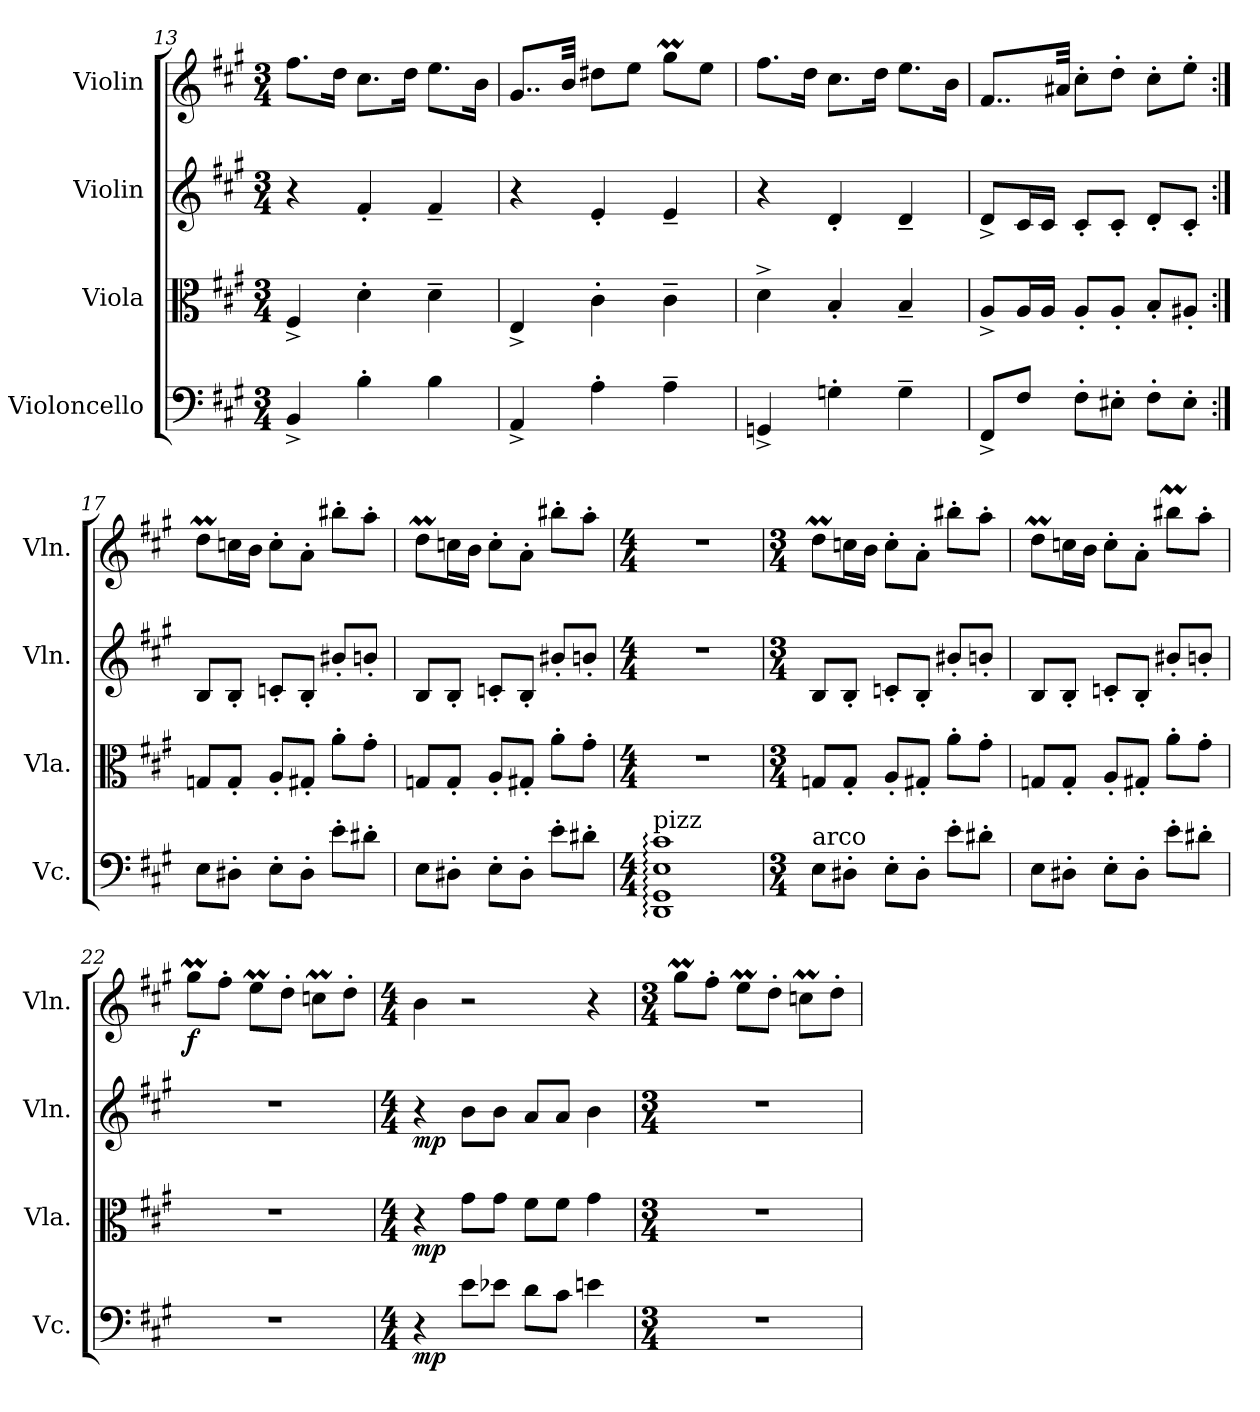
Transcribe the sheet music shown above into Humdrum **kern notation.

**kern	**dynam	**kern	**dynam	**kern	**dynam	**kern	**dynam
*part4	*part4	*part3	*part3	*part2	*part2	*part1	*part1
*staff4	*staff4	*staff3	*staff3	*staff2	*staff2	*staff1	*staff1
*I"Violoncello	*	*I"Viola	*	*I"Violin	*	*I"Violin	*
*I'Vc.	*	*I'Vla.	*	*I'Vln.	*	*I'Vln.	*
*clefF4	*	*clefC3	*	*clefG2	*	*clefG2	*
*k[f#c#g#]	*	*k[f#c#g#]	*	*k[f#c#g#]	*	*k[f#c#g#]	*
*M3/4	*	*M3/4	*	*M3/4	*	*M3/4	*
=13	=13	=13	=13	=13	=13	=13	=13
4BB^/	.	4F#^/	.	4r	.	8.ff#\L	.
.	.	.	.	.	.	16dd\Jk	.
4B'\	.	4d'\	.	4f#'/	.	8.cc#\L	.
.	.	.	.	.	.	16dd\Jk	.
4B\	.	4d~\	.	4f#~/	.	8.ee\L	.
.	.	.	.	.	.	16b\Jk	.
=14	=14	=14	=14	=14	=14	=14	=14
4AA^/	.	4E^/	.	4r	.	8..g#/L	.
.	.	.	.	.	.	32b/Jkk	.
4A'\	.	4c#'\	.	4e'/	.	8dd#X\L	.
.	.	.	.	.	.	8ee\J	.
4A~\	.	4c#~\	.	4e~/	.	8gg#m\L	.
.	.	.	.	.	.	8ee\J	.
!!LO:PB:g=z
=15	=15	=15	=15	=15	=15	=15	=15
4GGn^/	.	4d^\	.	4r	.	8.ff#\L	.
.	.	.	.	.	.	16dd\Jk	.
4Gn'\	.	4B'/	.	4d'/	.	8.cc#\L	.
.	.	.	.	.	.	16dd\Jk	.
4G~\	.	4B~/	.	4d~/	.	8.ee\L	.
.	.	.	.	.	.	16b\Jk	.
=16	=16	=16	=16	=16	=16	=16	=16
8FF#^/L	.	8A^/L	.	8d^/L	.	8..f#/L	.
8F#/J	.	16A/L	.	16c#/L	.	.	.
.	.	16A/JJ	.	16c#/JJ	.	.	.
.	.	.	.	.	.	32a#X/Jkk	.
8F#'\L	.	8A'/L	.	8c#'/L	.	8cc#'\L	.
8E#X'\J	.	8A'/J	.	8c#'/J	.	8dd'\J	.
8F#'\L	.	8B'/L	.	8d'/L	.	8cc#'\L	.
8E#'\J	.	8A#X'/J	.	8c#'/J	.	8ee'\J	.
=17:|!	=17:|!	=17:|!	=17:|!	=17:|!	=17:|!	=17:|!	=17:|!
8E\L	.	8Gn/L	.	8B/L	.	8ddM\L	.
8D#X'\J	.	8G'/J	.	8B'/J	.	16ccn\L	.
.	.	.	.	.	.	16b\JJ	.
8E'\L	.	8A'/L	.	8cn'/L	.	8cc'\L	.
8D#'\J	.	8G#X'/J	.	8B'/J	.	8a'\J	.
8e'\L	.	8a'\L	.	8b#X'/L	.	8bb#X'\L	.
8d#X'\J	.	8g#'\J	.	8bn'/J	.	8aa'\J	.
=18	=18	=18	=18	=18	=18	=18	=18
8E\L	.	8Gn/L	.	8B/L	.	8ddM\L	.
8D#X'\J	.	8G'/J	.	8B'/J	.	16ccn\L	.
.	.	.	.	.	.	16b\JJ	.
8E'\L	.	8A'/L	.	8cn'/L	.	8cc'\L	.
8D#'\J	.	8G#X'/J	.	8B'/J	.	8a'\J	.
8e'\L	.	8a'\L	.	8b#X'/L	.	8bb#X'\L	.
8d#X'\J	.	8g#'\J	.	8bn'/J	.	8aa'\J	.
!!LO:LB:g=z
=19	=19	=19	=19	=19	=19	=19	=19
*M4/4	*	*M4/4	*	*M4/4	*	*M4/4	*
!LO:TX:a:t=pizz	!	!	!	!	!	!	!
1DD: 1GG#: 1E: 1c#:	.	1r	.	1r	.	1r	.
=20	=20	=20	=20	=20	=20	=20	=20
*M3/4	*	*M3/4	*	*M3/4	*	*M3/4	*
!LO:TX:a:t=arco	!	!	!	!	!	!	!
8E\L	.	8Gn/L	.	8B/L	.	8ddM\L	.
8D#X'\J	.	8G'/J	.	8B'/J	.	16ccn\L	.
.	.	.	.	.	.	16b\JJ	.
8E'\L	.	8A'/L	.	8cn'/L	.	8cc'\L	.
8D#'\J	.	8G#X'/J	.	8B'/J	.	8a'\J	.
8e'\L	.	8a'\L	.	8b#X'/L	.	8bb#X'\L	.
8d#X'\J	.	8g#'\J	.	8bn'/J	.	8aa'\J	.
=21	=21	=21	=21	=21	=21	=21	=21
8E\L	.	8Gn/L	.	8B/L	.	8ddM\L	.
8D#X'\J	.	8G'/J	.	8B'/J	.	16ccn\L	.
.	.	.	.	.	.	16b\JJ	.
8E'\L	.	8A'/L	.	8cn'/L	.	8cc'\L	.
8D#'\J	.	8G#X'/J	.	8B'/J	.	8a'\J	.
8e'\L	.	8a'\L	.	8b#X'/L	.	8bb#Xm\L	.
8d#X'\J	.	8g#'\J	.	8bn'/J	.	8aa'\J	.
=22	=22	=22	=22	=22	=22	=22	=22
!	!	!	!	!	!	!	!LO:DY:b
2.r	.	2.r	.	2.r	.	8gg#m\L	f
.	.	.	.	.	.	8ff#'\J	.
.	.	.	.	.	.	8eeM\L	.
.	.	.	.	.	.	8dd'\J	.
.	.	.	.	.	.	8ccnM\L	.
.	.	.	.	.	.	8dd'\J	.
!!LO:PB:g=z
=23	=23	=23	=23	=23	=23	=23	=23
*M4/4	*	*M4/4	*	*M4/4	*	*M4/4	*
!	!LO:DY:b	!	!LO:DY:b	!	!LO:DY:b	!	!
4r	mp	4r	mp	4r	mp	4b\	.
8e\L	.	8g#\L	.	8b\L	.	2r	.
8e-X\J	.	8g#\J	.	8b\J	.	.	.
8d\L	.	8f#\L	.	8a/L	.	.	.
8c#\J	.	8f#\J	.	8a/J	.	.	.
4en\	.	4g#\	.	4b\	.	4r	.
=24	=24	=24	=24	=24	=24	=24	=24
*M3/4	*	*M3/4	*	*M3/4	*	*M3/4	*
2.r	.	2.r	.	2.r	.	8gg#m\L	.
.	.	.	.	.	.	8ff#'\J	.
.	.	.	.	.	.	8eeM\L	.
.	.	.	.	.	.	8dd'\J	.
.	.	.	.	.	.	8ccnM\L	.
.	.	.	.	.	.	8dd'\J	.
=	=	=	=	=	=	=	=
*-	*-	*-	*-	*-	*-	*-	*-
